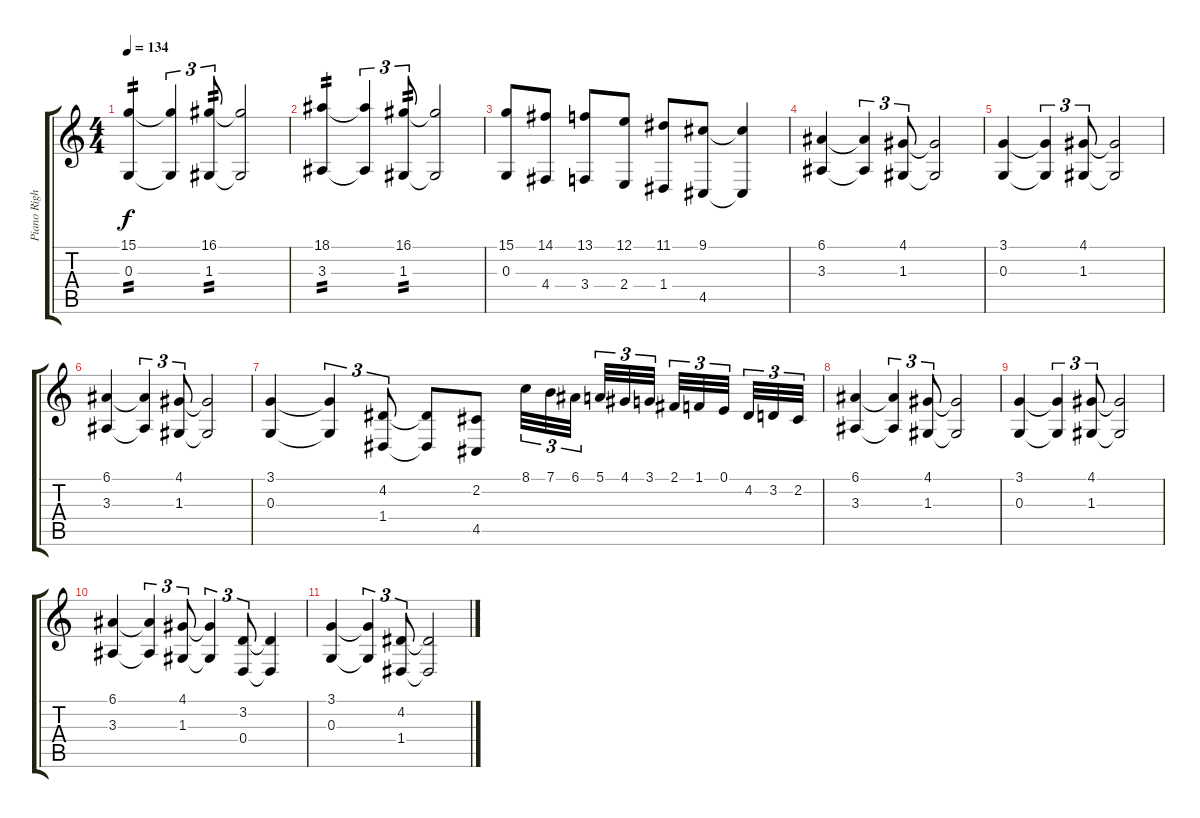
\track ("Piano Right" "Piano Righ") {instrument acousticgrandpiano}
\staff {score tabs}
\tuning (E4 B3 G3 D3 A2 E2) {hide}
\ts (4 4)
\tempo 134
\clef g2
\ks c
(15.1 0.3).4{tp 2 dy f} (15.1{t} 0.3{t}).4{tu (3 2)} (16.1 1.3).8{tu (3 2) tp 2} (16.1{t} 1.3{t}).2 |
(18.1 3.3).4{tp 2} (18.1{t} 3.3{t}).4{tu (3 2)} (16.1 1.3).8{tu (3 2) tp 2} (16.1{t} 1.3{t}).2 |
(15.1 0.3).8 (14.1 4.4).8 (13.1 3.4).8 (12.1 2.4).8 (11.1 1.4).8 (9.1 4.5).8 (9.1{t} 4.5{t}).4 |
(6.1 3.3).4{volume 2} (6.1{t} 3.3{t}).4{tu (3 2)} (4.1 1.3).8{tu (3 2)} (4.1{t} 1.3{t}).2 |
(3.1 0.3).4 (3.1{t} 0.3{t}).4{tu (3 2)} (4.1 1.3).8{tu (3 2)} (4.1{t} 1.3{t}).2 |
(6.1 3.3).4 (6.1{t} 3.3{t}).4{tu (3 2)} (4.1 1.3).8{tu (3 2)} (4.1{t} 1.3{t}).2 |
(3.1 0.3).4 (3.1{t} 0.3{t}).4{tu (3 2)} (4.2 1.4).8{tu (3 2)} (4.2{t} 1.4{t}).8 (2.2 4.5).8 8.1.32{tu (3 2)} 7.1.32{tu (3 2)} 6.1.32{tu (3 2) beam splitsecondary} 5.1.32{tu (3 2)} 4.1.32{tu (3 2)} 3.1.32{tu (3 2) beam splitsecondary} 2.1.32{tu (3 2)} 1.1.32{tu (3 2)} 0.1.32{tu (3 2) beam splitsecondary} 4.2.32{tu (3 2)} 3.2.32{tu (3 2)} 2.2.32{tu (3 2)} |
(6.1 3.3).4 (6.1{t} 3.3{t}).4{tu (3 2)} (4.1 1.3).8{tu (3 2)} (4.1{t} 1.3{t}).2 |
(3.1 0.3).4 (3.1{t} 0.3{t}).4{tu (3 2)} (4.1 1.3).8{tu (3 2)} (4.1{t} 1.3{t}).2 |
(6.1 3.3).4 (6.1{t} 3.3{t}).4{tu (3 2)} (4.1 1.3).8{tu (3 2)} (4.1{t} 1.3{t}).4{tu (3 2)} (3.2 0.4).8{tu (3 2)} (3.2{t} 0.4{t}).4 |
(3.1 0.3).4 (3.1{t} 0.3{t}).4{tu (3 2)} (4.2 1.4).8{tu (3 2)} (4.2{t} 1.4{t}).2
